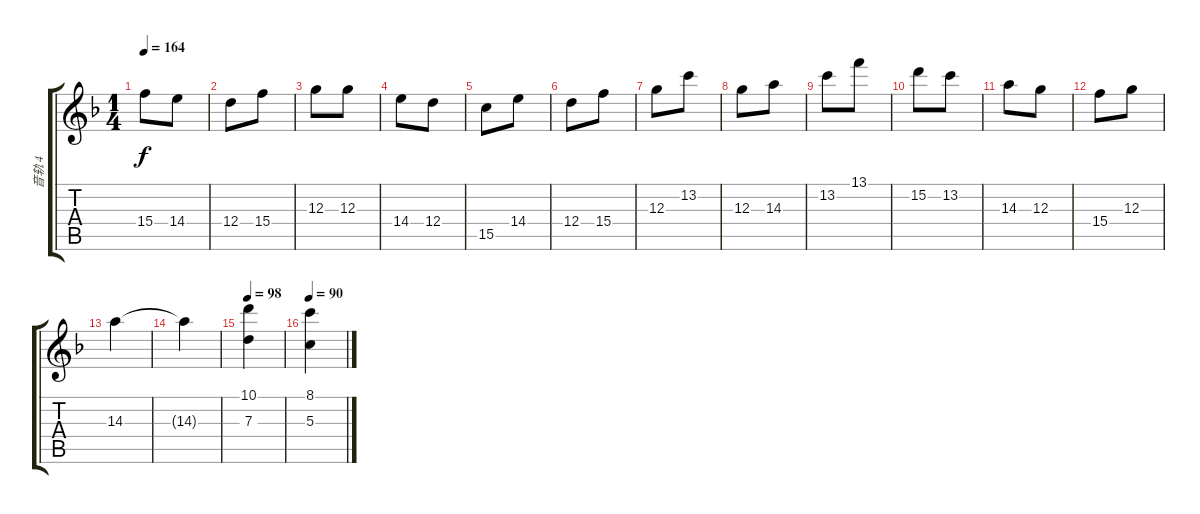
\track ("音轨 4" "音轨 4") {instrument acousticguitarsteel}
\staff {score tabs}
\tuning (E4 B3 G3 D3 A2 E2) {hide}
\ts (1 4)
\tempo 164
\clef g2
\ks f
15.4.8{dy f} 14.4.8 |
12.4.8 15.4.8 |
12.3.8 12.3.8 |
14.4.8 12.4.8 |
15.5.8 14.4.8 |
12.4.8 15.4.8 |
12.3.8 13.2.8 |
12.3.8 14.3.8 |
13.2.8 13.1.8 |
15.2.8 13.2.8 |
14.3.8 12.3.8 |
15.4.8 12.3.8 |
14.3.4 |
14.3{t}.4 |
\tempo 98
(10.1 7.3).4 |
\tempo 90
(8.1 5.3).4
